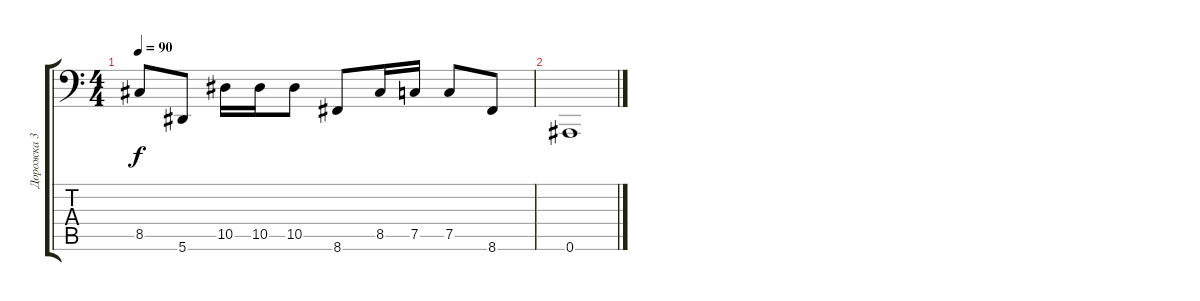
\track ("Дорожка 3" "Дорожка 3") {instrument electricbassfinger}
\staff {score tabs}
\tuning (Db3 G2 Eb2 Bb1 F1 Bb0) {hide}
\ts (4 4)
\tempo 90
\clef f4
\ks c
8.5.8{dy f} 5.6.8 10.5.16 10.5.16 10.5.8 8.6.8 8.5.16 7.5.16 7.5.8 8.6.8 |
0.6.1
